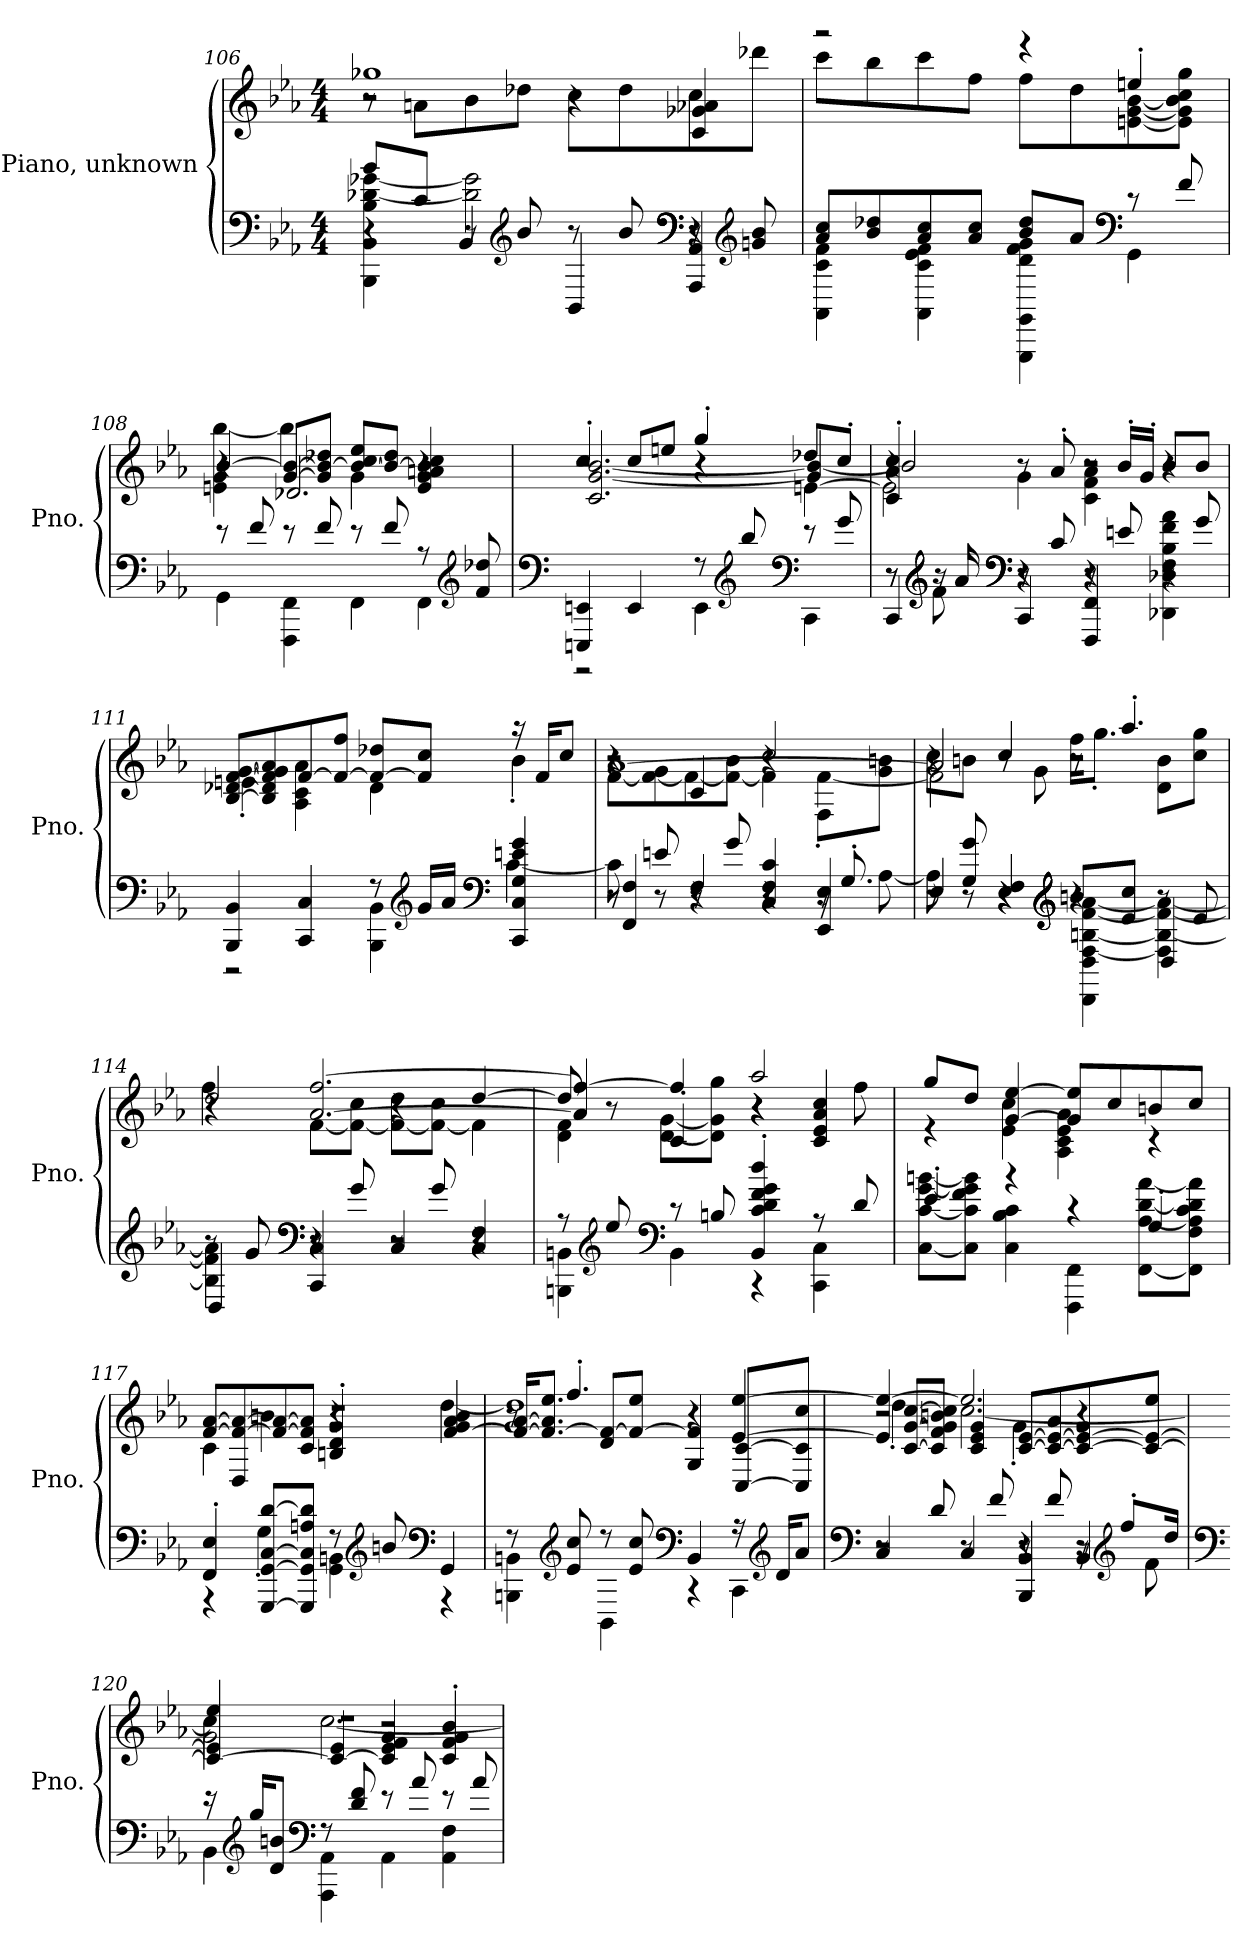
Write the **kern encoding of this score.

**kern	**kern
*part1	*part1
*staff2	*staff1
*I"Piano, unknown	*
*I'Pno.	*
!!LO:LB:g=z
*clefF4	*clefG2
*k[b-e-a-]	*k[b-e-a-]
*M4/4	*M4/4
=106	=106
*^	*^
*	*^	*	*^
8b-/L	4BBB-\ 4BB-\ 4B-\ [4d-X\ [4g-X\	4r	1gg-X	8r	2r
8c/J	.	.	.	8an\L	.
8r	2d-\] 2g-\]	4BB-/	.	8b-\	.
*clefG2	*	*	*	*	*
8b-/	.	.	.	8dd-X\J	.
8r	.	4BB-/	.	8cc\L	4r
8b-/	.	.	.	8dd-\	.
*clefF4	*	*	*	*	*
8r	4r	4AAA-/ 4AA-/	.	8cc\	4c/ 4g-X/ 4a-X/
*clefG2	*	*	*	*	*
8gn/ 8b-/	.	.	.	8ddd-X\J	.
*	*v	*v	*	*	*
*	*	*	*v	*v
=107	=107	=107	=107
8a-/ 8cc/L	4AA-\ 4c\ 4f\	2r	8ccc\L
8b-/ 8dd-X/	.	.	8bb-\
8a-/ 8cc/	4AA-\ 4c\ 4e-\ 4f\	.	8ccc\
8a-/ 8cc/J	.	.	8ff\J
8b-/ 8dd-/L	4GGG\ 4GG\ 4d\ 4f\ 4g\	4r	8ff\L
8a-/J	.	.	8dd\
*clefF4	*	*	*
8r	4GG\	4een'/	[8en\ [8g\ [8b-\
8f/	.	.	8e\] 8g\] 8b-\] 8cc\ 8gg\J
!!LO:LB:g=z
=108	=108	=108	=108
*	*	*	*^
8r	4GG\	[4b-/	4en\ 4g\ [4bb-\	4r
8f/	.	.	.	.
8r	4FFF\ 4FF\	[8g/ 8b-/_L	4bb-\]	2.d-X/
8f/	.	8g/] 8b-/_ 8dd-X/J	.	.
8r	4FF\	8b-/_ 8cc/ 8ee-/L	4g\	.
8f/	.	8b-/_ 8dd-/J	.	.
8r	4FF\	4e/ 4g/ 4an/ 4b-/] 4cc/	4r	.
*clefG2	*	*	*	*
8f/ 8dd-X/	.	.	.	.
=109	=109	=109	=109	=109
*clefF4	*	*	*	*
4EEEn/ 4EEn/	2r	4cc'/	2.c/ [2.g/ [2.b-/	2r
4EE/	.	8cc/L	.	.
.	.	8een/J	.	.
8r	4EE\	4gg'/	.	4r
*clefG2	*	*	*	*
8bb-/	.	.	.	.
*clefF4	*	*	*	*
8r	4CC\	8dd-X/L	4g/] 4b-/_	[4en\
8g/	.	8cc'/J	.	.
!!LO:LB:g=z
=110	=110	=110	=110	=110
*	*^	*	*	*^
8r	8r	4CC/	4c/' 4a-/' 4cc/'	4r	2b-/]	2e\]
*clefG2	*	*	*	*	*	*
16r	8f\	.	.	.	.	.
16a-/	.	.	.	.	.	.
*clefF4	*	*	*	*	*	*
8r	4r	4CC/	8r	4g\	.	.
8c/	.	.	8a-'/	.	.	.
8r	4r	4FFF/ 4FF/	8r	2r	2r	4c\ 4f\ 4a-\
8en/	.	.	16b-'/LL	.	.	.
.	.	.	16g'/JJ	.	.	.
8r	4DD-X\ 4D-X\ 4F\ 4B-\ 4f\ 4a-\	4r	8b-/L	.	.	4r
8g/	.	.	8b-/J	.	.	.
*	*v	*v	*	*	*	*
*	*	*	*v	*v	*v
=111	=111	=111	=111
4BBB-/ 4BB-/	2r	[8B-/ [8d-X/ [8f/ [8g/L	4en'\
.	.	8B-/] 8d-/] 8f/] 8g/] 8a-/	.
4CC/ 4C/	.	[8f/	4A-\ 4c\ 4a-\
.	.	8f/_ 8ff/J	.
8r	4BBB-\ 4BB-\	8f/_ 8dd-X/L	4d-\
*clefG2	*	*	*
16g/LL	.	8f/] 8cc/J	.
16a-/JJ	.	.	.
*clefF4	*	*	*
4CC/ 4C/ 4G/ 4en/ 4g/	[4c\	16r	4b-'\
.	.	16f/KL	.
.	.	8cc/J	.
!!LO:LB:g=z
=112	=112	=112	=112
*	*^	*^	*^
8r	8c\]	4FF/ 4F/	4r	[8f\L	[1a-	2r
8en/	8r	.	.	8f\_ 8g\	.	.
8r	4r	4F/	4c/	8f\_	.	.
8g/	.	.	.	8f\_ 8b-\J	.	.
4C/ 4F/ 4c/	4r	4r	2cc/	4f\]	.	4r
16r	8r	4EE-/ 4E-/	.	8F'\L	.	[4f\
8.G'/	.	.	.	.	.	.
.	[8A-\	.	.	8g\ 8bn\J	.	.
=113	=113	=113	=113	=113	=113	=113
8r	8A-\]	4E-/	4r	8cc\L	2a-/]	2f\]
8G/ 8g/	8r	.	.	8bn\J	.	.
4E-/ 4F/	4r	4r	4cc/	8r	.	.
.	.	.	.	8g\	.	.
*clefG2	*	*	*	*	*	*
8bn/L	4DD\ 4D\ [4F\ [4Bn\ [4f\ [4a-\	4r	8r	16ff\KL	2r	2r
.	.	.	.	8.gg'\J	.	.
8e-/ 8cc/J	.	.	4.aa-'/	.	.	.
8r	4F\] 4B\_ 4f\_ 4a-\_	4D/	.	8d\ 8b\L	.	.
8e-/	.	.	.	8cc\ 8gg\J	.	.
*	*	*	*	*	*v	*v
=114	=114	=114	=114	=114	=114
8r	4B\] 4f\] 4a-\]	4D/	2dd/	4ff\	4r
8g/	.	.	.	.	.
*clefF4	*	*	*	*	*
8r	4r	4CC/ 4C/	.	[8f\L	[2.a-/ [2.ff/
8g/	.	.	.	8f\_ 8cc\J	.
8r	2r	4C/	4r	8f\_ 8dd\L	.
8g/	.	.	.	8f\_ 8cc\J	.
4C/ 4F/	.	4r	[4dd/	4f\]	.
*	*v	*v	*	*	*
!!LO:LB:g=z	!!	!!
=115	=115	=115	=115	=115
8r	4BBBn\ 4BBn\	8dd/]	4d\ 4f\	4a-/] 4ff/_
*clefG2	*	*	*	*
8ee-/	.	8r	.	.
*clefF4	*	*	*	*
8r	4BB\	4c'/	[8d\ [8g\L	4ff/]
8Bn/	.	.	8d\] 8g\] 8gg\J	.
4BB/' 4c/' 4d/' 4f/' 4g/' 4dd/'	4r	2aa-/	4r	4r
8r	4CC\ 4C\	.	8r	4c/ 4e-/ 4a-/ 4cc/
8d/	.	.	8ff\	.
*	*	*	*v	*v
=116	=116	=116	=116
4e-'/	[8C\ [8c\ [8g\ [8bn\L	8gg/L	4r
.	8C\] 8c\] 8f\ 8g\] 8b\]J	8dd/J	.
4r	4C\ 4B-\ 4c\	[4g/ [4ee-/	4e-\ 4cc\
4r	4FFF\ 4FF\	8g/] 8ee-/]L	4A-\ 4c\ 4e-\ 4a-\
.	.	8cc/	.
4G'/	[8FF\ [8A-\ [8d\ [8a-\L	8bn/	4r
.	8FF\] 8F\ 8A-\] 8c\ 8d\] 8a-\]J	8cc/J	.
!!LO:PB:g=z
=117	=117	=117	=117
*	*	*	*^
4FF/' 4E-/'	4r	1r	4c\	[8f/ [8a-/L
.	.	.	.	8D/ 8f/_ 8a-/_
[8GGG/ [8GG/ [8C/ [8d/L	4G'\	.	4bn\	8f/_ 8a-/_
8GGG/] 8GG/] 8C/] 8An/ 8d/]J	.	.	.	8c/ 8f/] 8a-/]J
8r	4GG\ 4BBn\	.	4r	4Bn/' 4d/' 4g/'
*clefG2	*	*	*	*
8bn/	.	.	.	.
*clefF4	*	*	*	*
4GG/	4r	.	[4dd\	[4f/ 4g/ 4a-/ 4b/
=118	=118	=118	=118	=118
*	*	*	*	*^
8r	4BBBn\ 4BBn\	8r	1dd]	16f/_ [16a-/KL	1g
.	.	.	.	8.f/_ 8.a-/] 8.ee-/J	.
*clefG2	*	*	*	*	*
8e-/ 8cc/	.	4.ff'/	.	.	.
8r	4BB\	.	.	8d/ 8f/_L	.
8e-/ 8cc/	.	.	.	8f/_ 8ee-/J	.
*clefF4	*	*	*	*	*
4BB/	4r	4r	.	4G/ 4f/]	.
16r	4CC\	[4e-/ [4ee-/	.	[8C/ [8c/L	.
*clefG2	*	*	*	*	*
16d/KL	.	.	.	.	.
8a-/J	.	.	.	8C/] 8c/] 8cc/J	.
*v	*v	*	*	*	*
!!LO:LB:g=z	!!	!!	!!
=119	=119	=119	=119	=119
*clefF4	*	*	*	*
*^	*	*	*	*
*	*^	*	*	*	*
8r	2r	4C/	4e-/] 4ee-/_	4dd'\	[8c/ [8g/ [8cc/L	2r
8d/	.	.	.	.	8c/] 8f/ 8g/] 8bn/ 8cc/]J	.
8r	.	4C/	2.ee-/]	[2.cc\	4c/ 4e-/ 4g/	.
8f/	.	.	.	.	.	.
8r	4r	4BBB-/ 4BB-/	.	.	[8c/ [8e-/L	4g'\
8f/	.	.	.	.	8c/_ 8e-/_ 8a-/	.
16r	8r	4BB-/	.	.	8c/_ 8e-/_ 8g/	4r
*clefG2	*	*	*	*	*	*
8ff'/L	.	.	.	.	.	.
.	8f\	.	.	.	8c/_ 8e-/_ 8ee-/J	.
16dd/Jk	.	.	.	.	.	.
*v	*v	*v	*	*	*	*
=120	=120	=120	=120	=120
*clefF4	*	*	*	*
*^	*	*	*	*
16r	4BB-\	1r	4cc\]	4c/_ 4e-/] 4ee-/	2g\
*clefG2	*	*	*	*	*
16gg/KL	.	.	.	.	.
8d/ 8bn/J	.	.	.	.	.
*clefF4	*	*	*	*	*
8r	4AAA-\ 4AA-\	.	[2.cc\	4c/_ 4e-/	.
8d/ 8f/	.	.	.	.	.
8r	4AA-\	.	.	4c/] 4e-/ 4f/ 4g/	2r
8a-/	.	.	.	.	.
8r	4AA-\ 4F\	.	.	4c/' 4f/' 4g/' 4b-/'	.
8a-/	.	.	.	.	.
*v	*v	*	*	*	*
*	*v	*v	*v	*v
=	=
*-	*-
